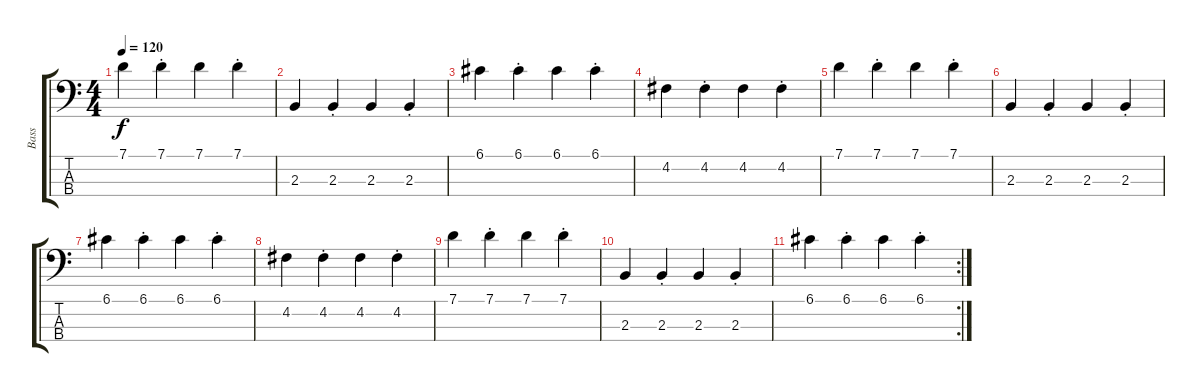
\track ("Bass" "Bass") {instrument electricbassfinger}
\staff {score tabs}
\tuning (G2 D2 A1 E1) {hide}
\ts (4 4)
\tempo 120
\clef f4
\ks c
7.1.4{dy f} 7.1{st}.4 7.1.4 7.1{st}.4 |
2.3.4 2.3{st}.4 2.3.4 2.3{st}.4 |
6.1.4 6.1{st}.4 6.1.4 6.1{st}.4 |
4.2.4 4.2{st}.4 4.2.4 4.2{st}.4 |
7.1.4 7.1{st}.4 7.1.4 7.1{st}.4 |
2.3.4 2.3{st}.4 2.3.4 2.3{st}.4 |
6.1.4 6.1{st}.4 6.1.4 6.1{st}.4 |
4.2.4 4.2{st}.4 4.2.4 4.2{st}.4 |
7.1.4 7.1{st}.4 7.1.4 7.1{st}.4 |
2.3.4 2.3{st}.4 2.3.4 2.3{st}.4 |
\rc 2
6.1.4 6.1{st}.4 6.1.4 6.1{st}.4
